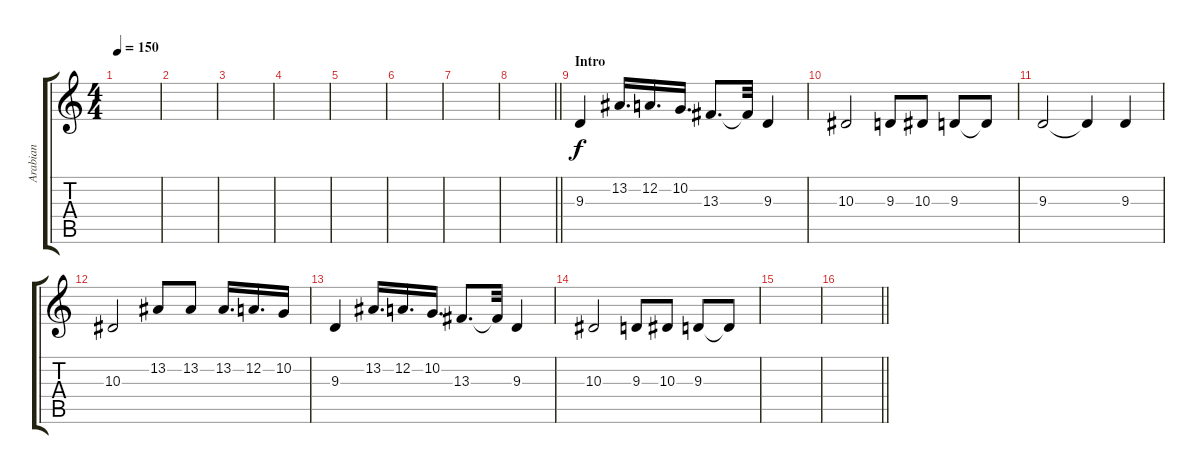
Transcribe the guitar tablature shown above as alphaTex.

\track ("Arabian " "Arabian ") {instrument koto}
\staff {score tabs}
\tuning (D4 A3 F3 C3 G2 D2) {hide}
\ts (4 4)
\tempo 150
\clef g2
\ks c
|
|
|
|
|
|
|
\barLineRight lightlight
|
\section ("" "Intro")
9.3.4 13.2.16{d} 12.2.16{d} 10.2.16{d} 13.3.8{d} 13.3{t}.32 9.3.4 |
10.3.2 9.3.8 10.3.8 9.3.8 9.3{t}.8 |
9.3.2 9.3{t}.4 9.3.4 |
10.3.2 13.2.8 13.2.8 13.2.16{d} 12.2.16{d} 10.2.16 |
9.3.4 13.2.16{d} 12.2.16{d} 10.2.16{d} 13.3.8{d} 13.3{t}.32 9.3.4 |
10.3.2 9.3.8 10.3.8 9.3.8 9.3{t}.8 |
|
\barLineRight lightlight
